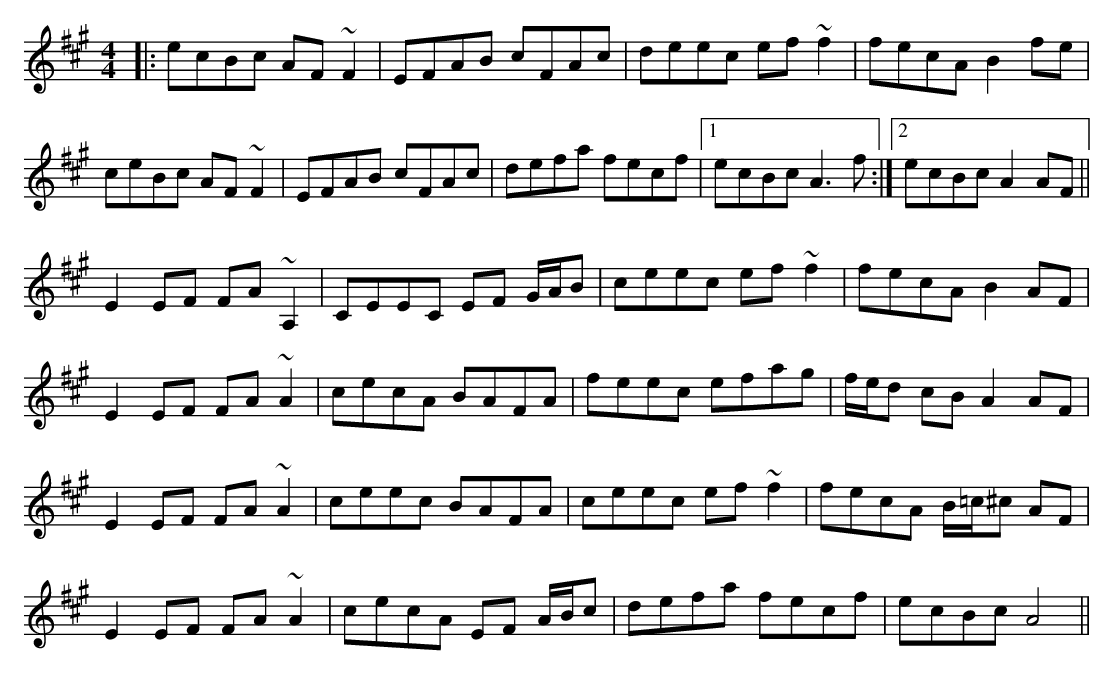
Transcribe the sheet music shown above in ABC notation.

X:1
M:4/4
K:A
|:ecBc AF~F2|EFAB cFAc|deec ef~f2|fecA B2fe|
ceBc AF~F2|EFAB cFAc|defa fecf|1 ecBc A3f:|2 ecBc A2AF||
E2EF FA ~A,2|CEEC EF G/A/B|ceec ef~f2|fecA B2AF|
E2EF FA~A2|cecA BAFA|feec efag|f/e/d cB A2AF|
E2EF FA~A2|ceec BAFA|ceec ef~f2|fecA B/=c/^c AF|
E2EF FA~A2|cecA EF A/B/c|defa fecf|ecBc A4||
